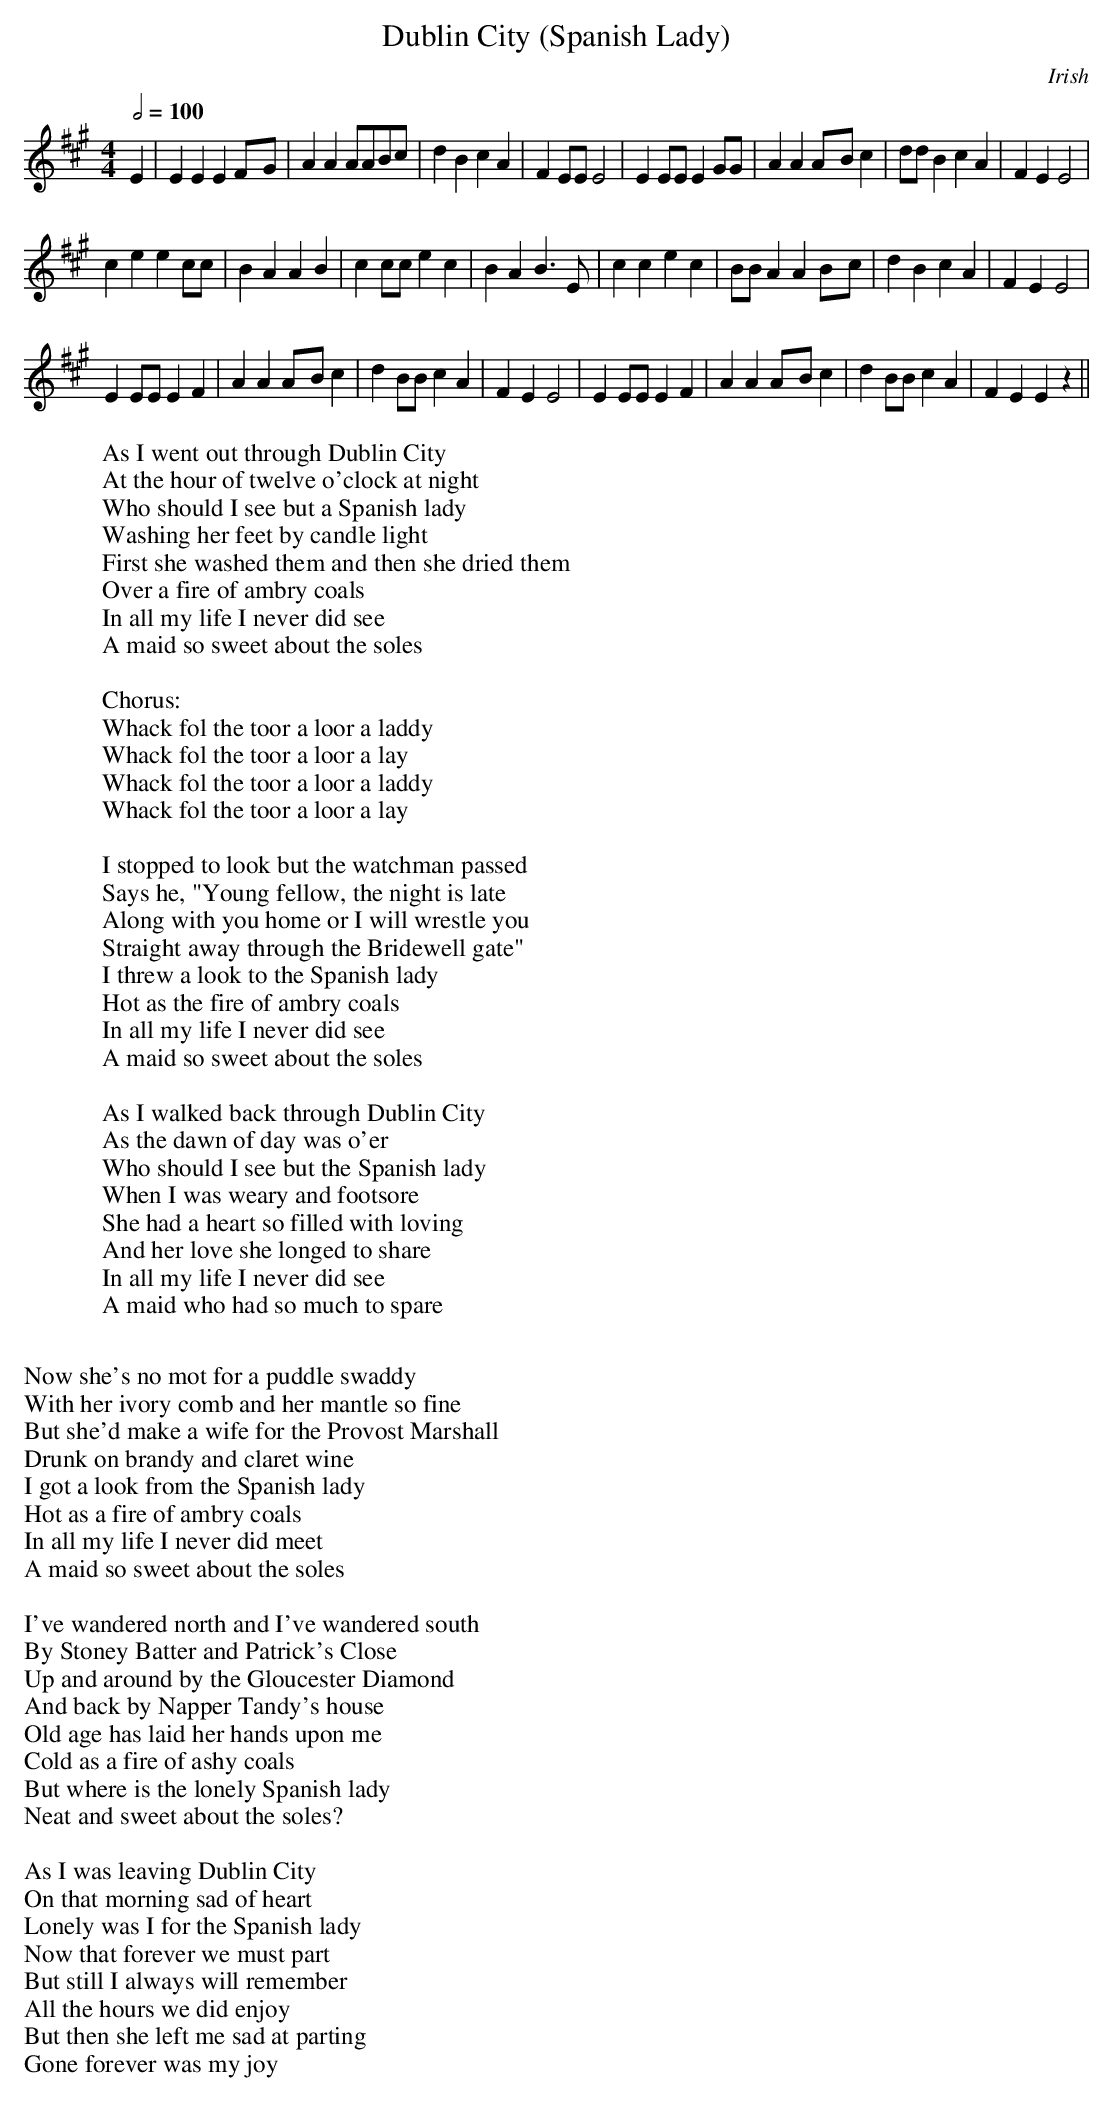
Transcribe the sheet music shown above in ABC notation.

X:1
T:Dublin City (Spanish Lady)
O:Irish
M:4/4
L:1/8
Q:2/4=100
W:As I went out through Dublin City
W:At the hour of twelve o'clock at night
W:Who should I see but a Spanish lady
W:Washing her feet by candle light
W:First she washed them and then she dried them
W:Over a fire of ambry coals
W:In all my life I never did see
W:A maid so sweet about the soles
W:
W:  Chorus:
W:  Whack fol the toor a loor a laddy
W:  Whack fol the toor a loor a lay
W:  Whack fol the toor a loor a laddy
W:  Whack fol the toor a loor a lay
W:
W:I stopped to look but the watchman passed
W:Says he, "Young fellow, the night is late
W:Along with you home or I will wrestle you
W:Straight away through the Bridewell gate"
W:I threw a look to the Spanish lady
W:Hot as the fire of ambry coals
W:In all my life I never did see
W:A maid so sweet about the soles
W:
W:As I walked back through Dublin City
W:As the dawn of day was o'er
W:Who should I see but the Spanish lady
W:When I was weary and footsore
W:She had a heart so filled with loving
W:And her love she longed to share
W:In all my life I never did see
W:A maid who had so much to spare
W:
W:Now she's no mot for a puddle swaddy
W:With her ivory comb and her mantle so fine
W:But she'd make a wife for the Provost Marshall
W:Drunk on brandy and claret wine
W:I got a look from the Spanish lady
W:Hot as a fire of ambry coals
W:In all my life I never did meet
W:A maid so sweet about the soles
W:
W:I've wandered north and I've wandered south
W:By Stoney Batter and Patrick's Close
W:Up and around by the Gloucester Diamond
W:And back by Napper Tandy's house
W:Old age has laid her hands upon me
W:Cold as a fire of ashy coals
W:But where is the lonely Spanish lady
W:Neat and sweet about the soles?
W:
W:As I was leaving Dublin City
W:On that morning sad of heart
W:Lonely was I for the Spanish lady
W:Now that forever we must part
W:But still I always will remember
W:All the hours we did enjoy
W:But then she left me sad at parting
W:Gone forever was my joy
K:A
E2|E2E2 E2F-G|A2A2 AABc|d2B2 c2A2|F2EE E4|\
E2EE E2GG|A2A2 A-Bc2|ddB2 c2A2|F2E2 E4|
c2e2 e2cc|B2A2 A2B2|c2cc e2c2|B2A2 B3E|\
c2c2 e2c2|BBA2 A2B-c|d2B2 c2A2|F2E2 E4|
E2EE E2F2|A2A2 A-Bc2|d2BB c2A2|F2E2 E4|\
E2EE E2F2|A2A2 A-Bc2|d2BB c2A2|F2E2 E2z2||
